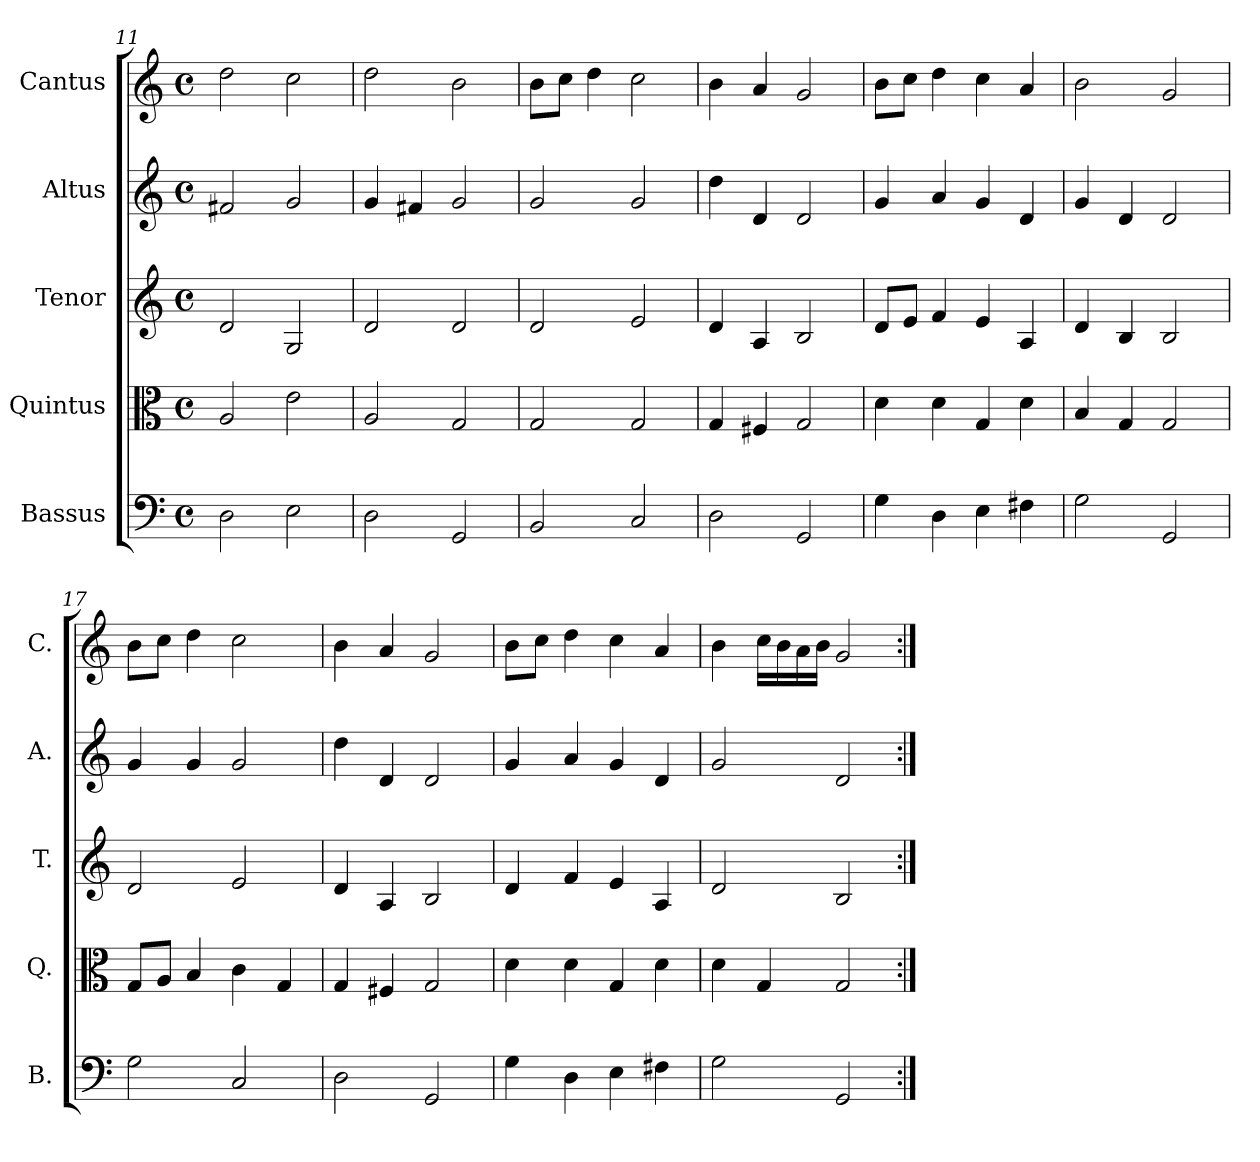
**kern	**kern	**kern	**kern	**kern
*part5	*part4	*part3	*part2	*part1
*staff5	*staff4	*staff3	*staff2	*staff1
*I"Bassus	*I"Quintus	*I"Tenor	*I"Altus	*I"Cantus
*I'B.	*I'Q.	*I'T.	*I'A.	*I'C.
*clefF4	*clefC3	*clefG2	*clefG2	*clefG2
*k[]	*k[]	*k[]	*k[]	*k[]
*M4/4	*M4/4	*M4/4	*M4/4	*M4/4
*met(c)	*met(c)	*met(c)	*met(c)	*met(c)
=11	=11	=11	=11	=11
2D\	2A/	2d/	2f#X/	2dd\
2E\	2e\	2G/	2g/	2cc\
=12	=12	=12	=12	=12
2D\	2A/	2d/	4g/	2dd\
.	.	.	4f#X/	.
2GG/	2G/	2d/	2g/	2b\
=13	=13	=13	=13	=13
2BB/	2G/	2d/	2g/	8b\L
.	.	.	.	8cc\J
.	.	.	.	4dd\
2C/	2G/	2e/	2g/	2cc\
=14	=14	=14	=14	=14
2D\	4G/	4d/	4dd\	4b\
.	4F#X/	4A/	4d/	4a/
2GG/	2G/	2B/	2d/	2g/
!!LO:LB:g=z
=15	=15	=15	=15	=15
4G\	4d\	8d/L	4g/	8b\L
.	.	8e/J	.	8cc\J
4D\	4d\	4f/	4a/	4dd\
4E\	4G/	4e/	4g/	4cc\
4F#X\	4d\	4A/	4d/	4a/
=16	=16	=16	=16	=16
2G\	4B/	4d/	4g/	2b\
.	4G/	4B/	4d/	.
2GG/	2G/	2B/	2d/	2g/
=17	=17	=17	=17	=17
2G\	8G/L	2d/	4g/	8b\L
.	8A/J	.	.	8cc\J
.	4B/	.	4g/	4dd\
2C/	4c\	2e/	2g/	2cc\
.	4G/	.	.	.
=18	=18	=18	=18	=18
2D\	4G/	4d/	4dd\	4b\
.	4F#X/	4A/	4d/	4a/
2GG/	2G/	2B/	2d/	2g/
=19	=19	=19	=19	=19
4G\	4d\	4d/	4g/	8b\L
.	.	.	.	8cc\J
4D\	4d\	4f/	4a/	4dd\
4E\	4G/	4e/	4g/	4cc\
4F#X\	4d\	4A/	4d/	4a/
=20	=20	=20	=20	=20
2G\	4d\	2d/	2g/	4b\
.	4G/	.	.	16cc\LL
.	.	.	.	16b\
.	.	.	.	16a\
.	.	.	.	16b\JJ
2GG/	2G/	2B/	2d/	2g/
=:|!	=:|!	=:|!	=:|!	=:|!
*-	*-	*-	*-	*-
